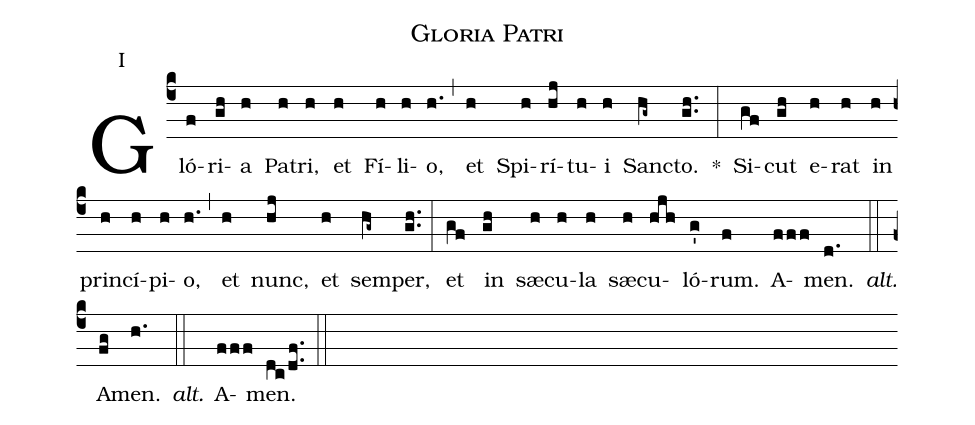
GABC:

name: Gloria Patri;
annotation: I;
%%
(c4)
Gló(f)ri(gh)a(h) Pa(h)tri,(h) et(h) Fí(h)li(h)o,(h.) (,) et(h) Spi(h)rí(hj)tu(h)i(h) Sanc(hg~)to.(gh..) *(:)
Si(gf)cut(gh) e(h)rat(h) in(h) prin(h)cí(h)pi(h)o,(h.) (,) et(h) nunc,(hj) et(h) sem(hg~)per,(gh..) (:)
et(gf) in(gh) sæ(h)cu(h)la(h) sæ(h)cu(hjh)ló(g')rum.(f) A(fff)men.(d.)
<i>alt.</i>(::) A(fg)men.(h.)
<i>alt.</i>(::) A(fff)men.(dc/df..) (::)
